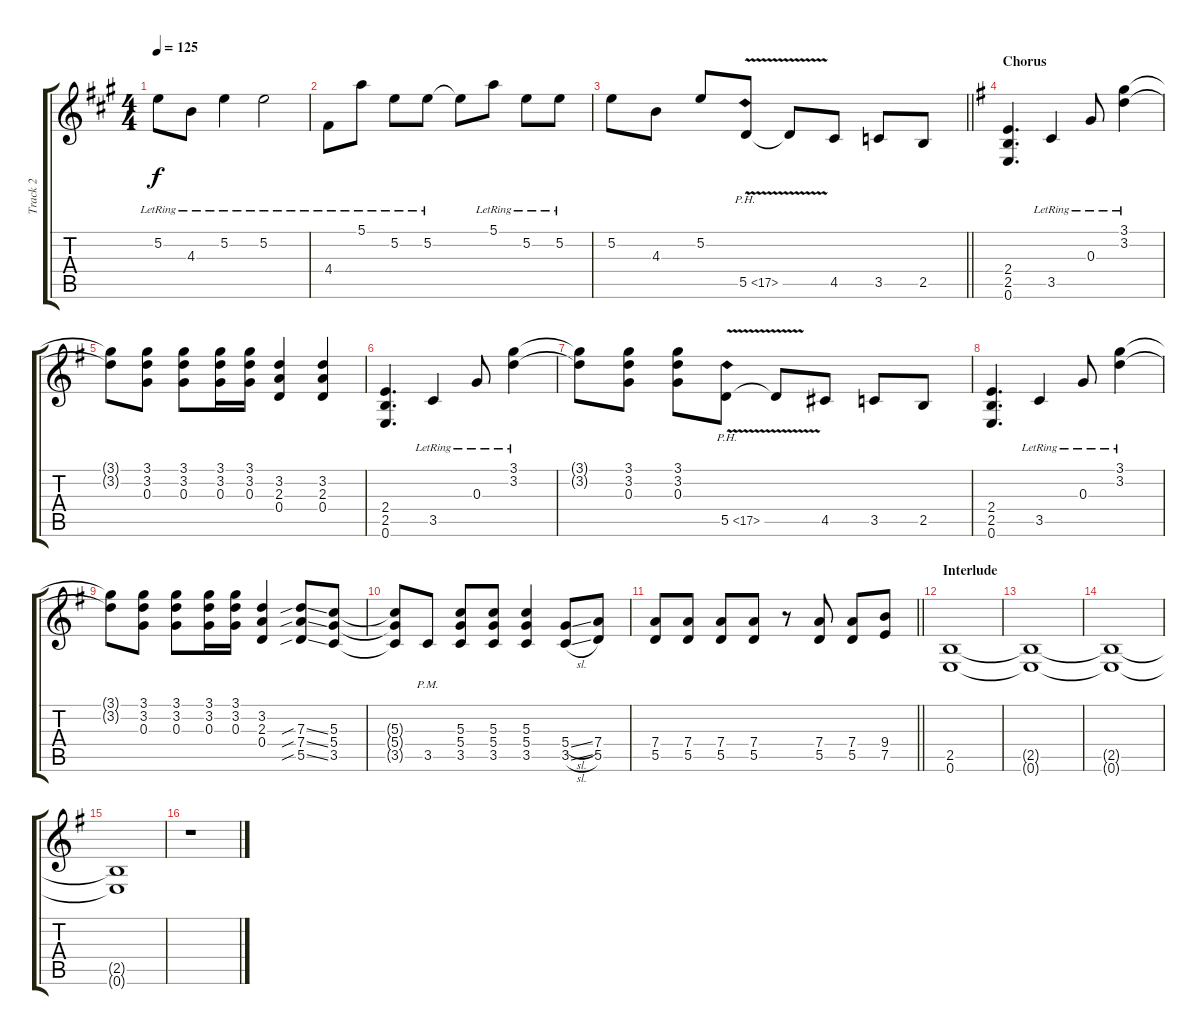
\track ("Track 2" "Track 2") {instrument distortionguitar}
\staff {score tabs}
\tuning (E4 B3 G3 D3 A2 E2) {hide}
\ts (4 4)
\tempo 125
\clef g2
\ks a
5.2{lr}.8{dy f} 4.3{lr}.8 5.2{lr}.4 5.2{lr}.2 |
4.4{lr}.8 5.1{lr}.8 5.2{lr}.8 5.2{lr}.8 5.2{t}.8 5.1{lr}.8 5.2{lr}.8 5.2{lr}.8 |
\barLineRight lightlight
5.2.8 4.3.8 5.2.8 5.5{ph 12 v}.8 5.5{t}.8 4.5.8 3.5.8 2.5.8 |
\section ("" "Chorus")
\ks g
(2.4 2.5 0.6).4{d} 3.5{lr}.4 0.3{lr}.8 (3.1{lr} 3.2{lr}).4 |
(3.1{t} 3.2{t}).8 (3.1 3.2 0.3).8 (3.1 3.2 0.3).8 (3.1 3.2 0.3).16 (3.1 3.2 0.3).16 (3.2 2.3 0.4).4 (3.2 2.3 0.4).4 |
(2.4 2.5 0.6).4{d} 3.5{lr}.4 0.3{lr}.8 (3.1{lr} 3.2{lr}).4 |
(3.1{t} 3.2{t}).8 (3.1 3.2 0.3).8 (3.1 3.2 0.3).8 5.5{ph 12 v}.8 5.5{t}.8 4.5.8 3.5.8 2.5.8 |
(2.4 2.5 0.6).4{d} 3.5{lr}.4 0.3{lr}.8 (3.1{lr} 3.2{lr}).4 |
(3.1{t} 3.2{t}).8 (3.1 3.2 0.3).8 (3.1 3.2 0.3).8 (3.1 3.2 0.3).16 (3.1 3.2 0.3).16 (3.2 2.3 0.4).4 (7.3{sib ss} 7.4{sib ss} 5.5{sib ss}).8 (5.3 5.4 3.5).8 |
(5.3{t} 5.4{t} 3.5{t}).8 3.5{pm}.8 (5.3 5.4 3.5).8 (5.3 5.4 3.5).8 (5.3 5.4 3.5).4 (5.4{sl} 3.5{sl}).8 (7.4 5.5).8 |
\barLineRight lightlight
(7.4 5.5).8 (7.4 5.5).8 (7.4 5.5).8 (7.4 5.5).8 r.8 (7.4 5.5).8 (7.4 5.5).8 (9.4 7.5).8 |
\section ("" "Interlude")
(2.5 0.6).1 |
(2.5{t} 0.6{t}).1 |
(2.5{t} 0.6{t}).1 |
(2.5{t} 0.6{t}).1 |
r.1
